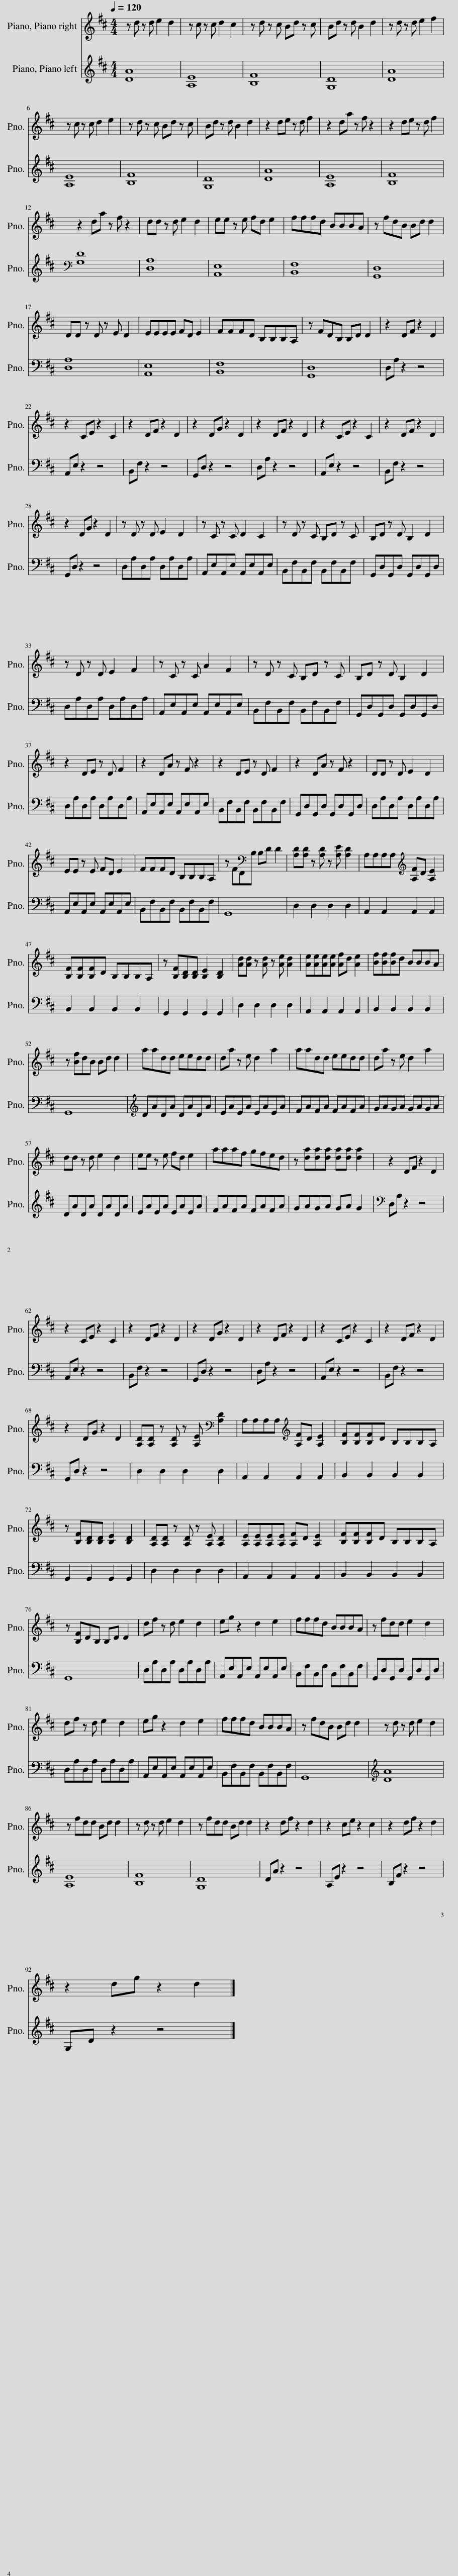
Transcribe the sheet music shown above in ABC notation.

X:1
%%score 1 2
L:1/8
Q:1/4=120
M:4/4
I:linebreak $
K:D
V:1 treble
V:2 treble
V:1
 z d z d e2 d2 | z c z c d2 c2 | z d z c Bd z c | Bd z d B2 d2 | z d z d e2 f2 |$ %5
 z c z c d2 e2 | z d z c Bd z c | Bd z d B2 d2 | z2 de z d f2 | z2 da z f z2 | %10
 z2 de z d f2 |$ z2 da z f z2 | dd z d e2 d2 | ee z e fd e2 | fffd BBBA | %15
 z fdB Bd d2 |$ DD z D z E D2 | EEEE FD E2 | FFFD B,B,B,A, | z FDB, B,D D2 | %20
 z2 DF z2 D2 |$ z2 CE z2 C2 | z2 DF z2 D2 | z2 DG z2 D2 | z2 DF z2 D2 | %25
 z2 CE z2 C2 | z2 DF z2 D2 |$ z2 DG z2 D2 | z D z D E2 D2 | z C z C D2 C2 | %30
 z D z C B,D z C | B,D z D B,2 D2 |$ z D z D E2 F2 | z C z C A2 F2 | z D z C B,D z C | %35
 B,D z D B,2 D2 |$ z2 DE z D F2 | z2 DA z F z2 | z2 DE z D F2 | z2 DA z F z2 | %40
 DD z D E2 D2 |$ EE z E FD E2 | FFFD B,B,B,A, | z FD[K:bass]B, B,D D2 | [A,D][A,D] z [A,D] z [A,E] [A,D]2 | %45
 A,A,A,A,[K:treble] [A,F]D [A,E]2 |$ [B,F][B,F][B,F]D B,B,B,A, | z [B,F][B,D][B,D] [B,E]2 [B,D]2 | [Ad][Ad] z [Ad] z [Ae] [Ad]2 | [Ae][Ae][Ae][Ae] [Af]d [Ae]2 | %50
 [Bf][Bf][Bf]d BBBA |$ z [Bf]dB Bd d2 | aadd eedd | da z e d2 a2 | aadd eedd | %55
 da z e d2 a2 |$ dd z d e2 d2 | ee z e fd e2 | aaaf gfed | z [da][da][da] [da][da] [da]2 | %60
 z2 DF z2 D2 |$ z2 CE z2 C2 | z2 DF z2 D2 | z2 DG z2 D2 | z2 DF z2 D2 | %65
 z2 CE z2 C2 | z2 DF z2 D2 |$ z2 DG z2 D2 | [A,D][A,D] z [A,D] z [A,E][K:bass] [A,D]2 | A,A,A,A,[K:treble] [A,F]D [A,E]2 | %70
 [B,F][B,F][B,F]D B,B,B,A, |$ z [B,F][B,D][B,D] [B,E]2 [B,D]2 | [A,D][A,D] z [A,D] z [A,E] [A,D]2 | [A,E][A,E][A,E][A,E] [A,F]D [A,E]2 | [B,F][B,F][B,F]D B,B,B,A, |$ %75
 z [B,F]DB, B,D D2 | df z d e2 d2 | eg z2 d2 e2 | fffd BBBA | z fdd e2 d2 |$ %80
 df z d e2 d2 | eg z2 d2 e2 | fffd BBBA | z fdB Bd d2 | z d z d e2 d2 |$ %85
 z fdd Bd d2 | z d z d e2 d2 | z fdd Bd d2 | z2 df z2 d2 | z2 ce z2 c2 | %90
 z2 df z2 d2 |$ z2 dg z2 d2 |] %92
V:2
 [DA]8 | [A,E]8 | [B,F]8 | [G,D]8 | [DA]8 |$ %5
 [A,E]8 | [B,F]8 | [G,D]8 | [DA]8 | [A,E]8 | %10
 [B,F]8 |$[K:bass] [G,D]8 | [D,A,]8 | [A,,E,]8 | [B,,F,]8 | %15
 [G,,D,]8 |$ [D,A,]8 | [A,,E,]8 | [B,,F,]8 | [G,,D,]8 | %20
 D,A, z2 z4 |$ A,,E, z2 z4 | B,,F, z2 z4 | G,,D, z2 z4 | D,A, z2 z4 | %25
 A,,E, z2 z4 | B,,F, z2 z4 |$ G,,D, z2 z4 | D,A,D,A, D,A,D,A, | A,,E,A,,E, A,,E,A,,E, | %30
 B,,F,B,,F, B,,F,B,,F, | G,,D,G,,D, G,,D,G,,D, |$ D,A,D,A, D,A,D,A, | A,,E,A,,E, A,,E,A,,E, | B,,F,B,,F, B,,F,B,,F, | %35
 G,,D,G,,D, G,,D,G,,D, |$ D,A,D,A, D,A,D,A, | A,,E,A,,E, A,,E,A,,E, | B,,F,B,,F, B,,F,B,,F, | G,,D,G,,D, G,,D,G,,D, | %40
 D,A,D,A, D,A,D,A, |$ A,,E,A,,E, A,,E,A,,E, | B,,F,B,,F, B,,F,B,,F, | G,,8 | D,2 D,2 D,2 D,2 | %45
 A,,2 A,,2 A,,2 A,,2 |$ B,,2 B,,2 B,,2 B,,2 | G,,2 G,,2 G,,2 G,,2 | D,2 D,2 D,2 D,2 | A,,2 A,,2 A,,2 A,,2 | %50
 B,,2 B,,2 B,,2 B,,2 |$ G,,8 |[K:treble] DADA DADA | EAEA EAEA | FAFA FAFA | %55
 GAGA GAGA |$ DADA DADA | EAEA EAEA | FAFA FAFA | GAGA GA G2 | %60
[K:bass] D,A, z2 z4 |$ A,,E, z2 z4 | B,,F, z2 z4 | G,,D, z2 z4 | D,A, z2 z4 | %65
 A,,E, z2 z4 | B,,F, z2 z4 |$ G,,D, z2 z4 | D,2 D,2 D,2 D,2 | A,,2 A,,2 A,,2 A,,2 | %70
 B,,2 B,,2 B,,2 B,,2 |$ G,,2 G,,2 G,,2 G,,2 | D,2 D,2 D,2 D,2 | A,,2 A,,2 A,,2 A,,2 | B,,2 B,,2 B,,2 B,,2 |$ %75
 G,,8 | D,A,D,A, D,A,D,A, | A,,E,A,,E, A,,E,A,,E, | B,,F,B,,F, B,,F,B,,F, | G,,D,G,,D, G,,D,G,,D, |$ %80
 D,A,D,A, D,A,D,A, | A,,E,A,,E, A,,E,A,,E, | B,,F,B,,F, B,,F,B,,F, | G,,8 |[K:treble] [DA]8 |$ %85
 [A,E]8 | [B,F]8 | [G,D]8 | DA z2 z4 | A,E z2 z4 | %90
 B,F z2 z4 |$ G,D z2 z4 |] %92
